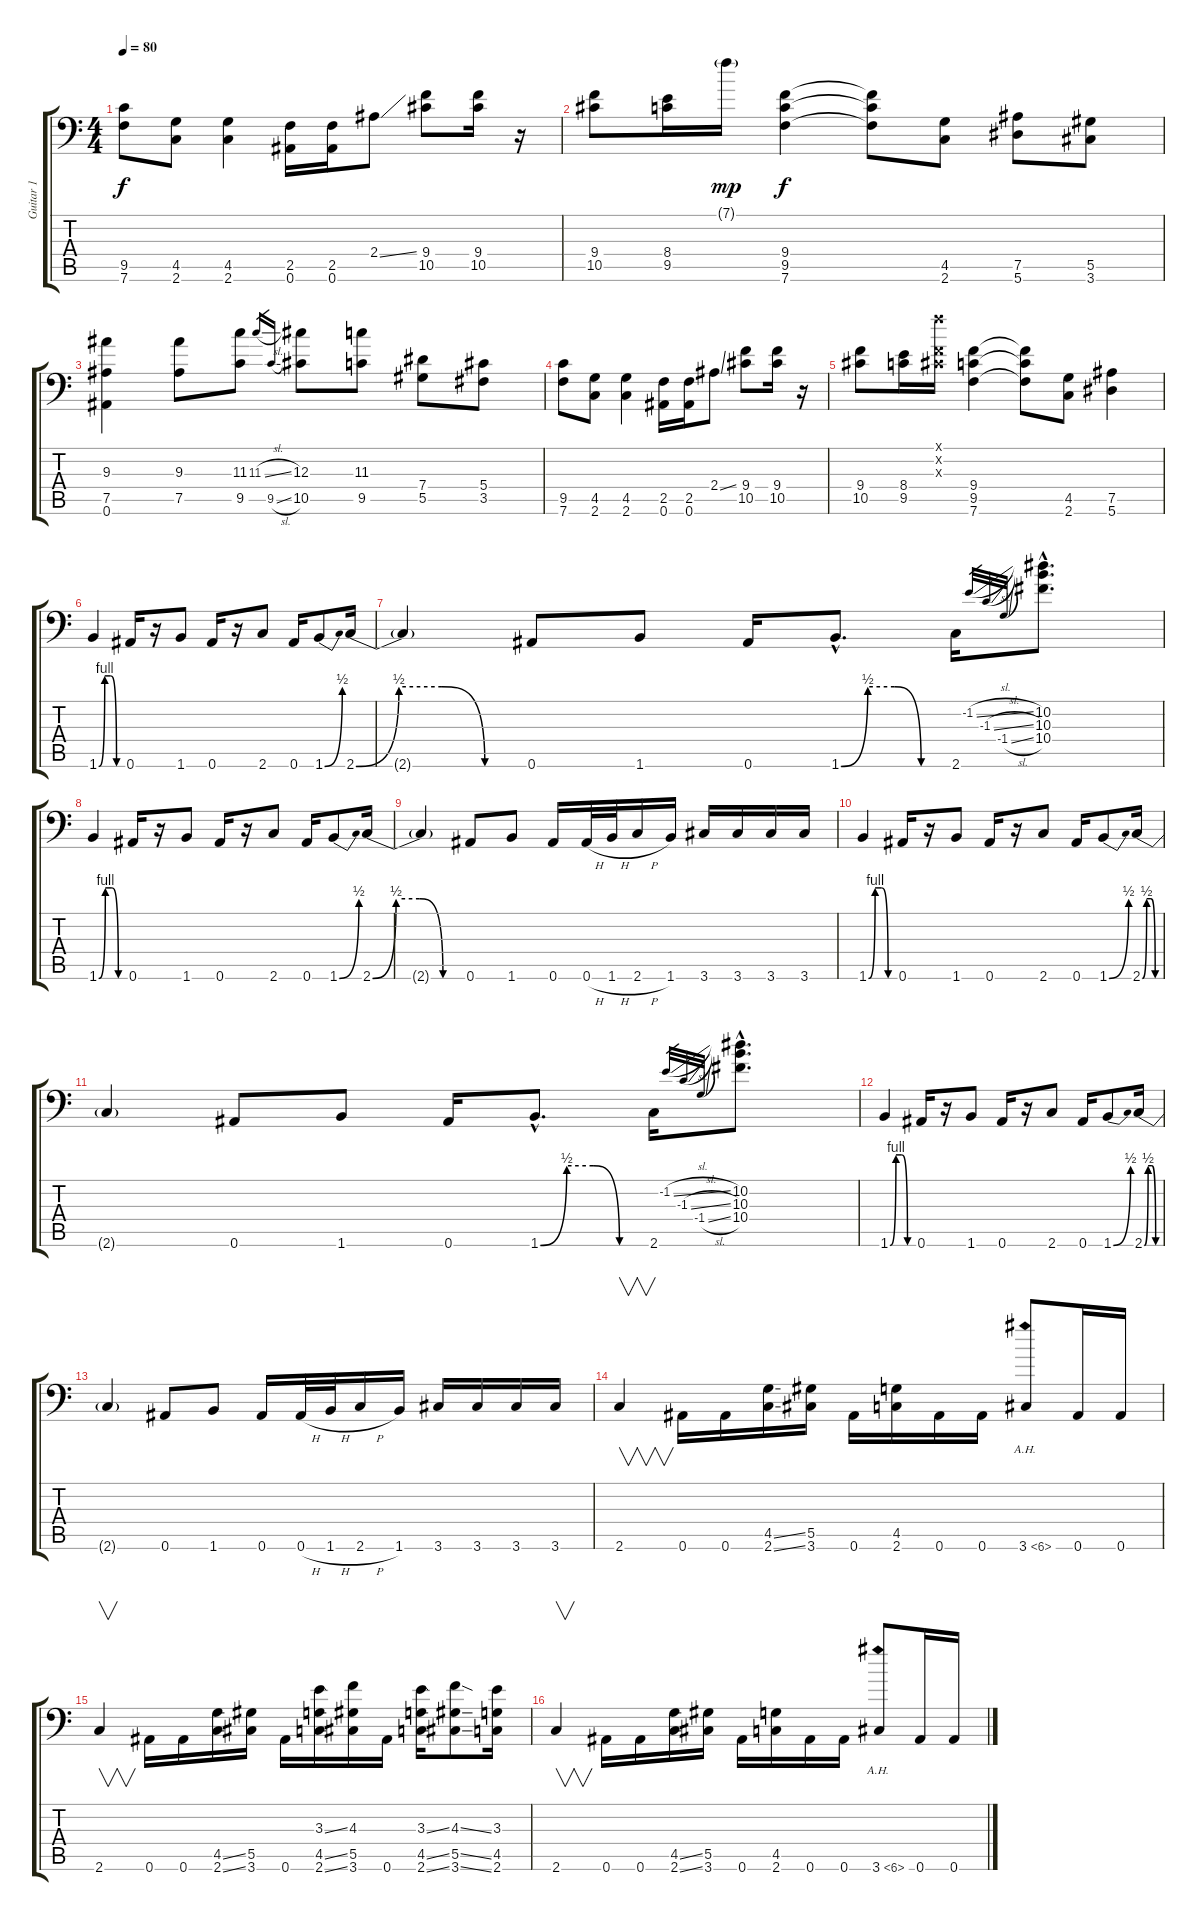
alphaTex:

\track ("Guitar 1" "Guitar 1") {instrument distortionguitar}
\staff {score tabs}
\tuning (Bb3 F3 Db3 Ab2 Eb2 Bb1) {hide}
\ts (4 4)
\tempo 80
\clef f4
\ks c
(9.5 7.6).8{dy f} (4.5 2.6).8 (4.5 2.6).4 (2.5 0.6).16 (2.5 0.6).16 2.4{ss}.8 (9.4 10.5).8 (9.4 10.5).16 r.16 |
(9.4 10.5).8 (8.4 9.5).16 7.1{g}.16{dy mp} (9.4 9.5 7.6).4{dy f} (9.4{t} 9.5{t} 7.6{t}).8 (4.5 2.6).8 (7.5 5.6).8 (5.5 3.6).8 |
(9.3 7.5 0.6).4 (9.3 7.5).8 (11.3 9.5).8 11.3{sl}.16{gr} 9.5{sl}.16{gr} (12.3 10.5).8 (11.3 9.5).8 (7.4 5.5).8 (5.4 3.5).8 |
(9.5 7.6).8 (4.5 2.6).8 (4.5 2.6).4 (2.5 0.6).16 (2.5 0.6).16 2.4{ss}.8 (9.4 10.5).8 (9.4 10.5).16 r.16 |
(9.4 10.5).8 (8.4 9.5).16 (7.1{x} 0.2{x} 0.3{x}).16 (9.4 9.5 7.6).4 (9.4{t} 9.5{t} 7.6{t}).8 (4.5 2.6).8 (7.5 5.6).4 |
1.6{be (custom 0 0 15 4 30 4 45 0 60 0)}.4 0.6.16 r.16 1.6.8 0.6.16 r.16 2.6.8 0.6.16 1.6{be (bend 0 0 60 2)}.8 2.6{be (custom 0 0 15 2 30 2 45 0 60 0)}.16 |
2.6{t}.4 0.6.8 1.6.8 0.6.16 1.6{be (custom 0 0 15 2 30 2 45 0 60 0) hac}.8{d} 2.6.16 -1.2{sl}.32{gr} -1.3{sl}.32{gr} -1.4{sl}.32{gr} (10.2{hac} 10.3{hac} 10.4{hac}).8{d} |
1.6{be (custom 0 0 15 4 30 4 45 0 60 0)}.4 0.6.16 r.16 1.6.8 0.6.16 r.16 2.6.8 0.6.16 1.6{be (bend 0 0 60 2)}.8 2.6{be (custom 0 0 15 2 30 2 45 0 60 0)}.16 |
2.6{t}.4 0.6.8 1.6.8 0.6.16 0.6{h}.32 1.6{h}.32 2.6{h}.16 1.6.16 3.6.16 3.6.16 3.6.16 3.6.16 |
1.6{be (custom 0 0 15 4 30 4 45 0 60 0)}.4 0.6.16 r.16 1.6.8 0.6.16 r.16 2.6.8 0.6.16 1.6{be (bend 0 0 60 2)}.8 2.6{be (custom 0 0 15 2 30 2 45 0 60 0)}.16 |
2.6{t}.4 0.6.8 1.6.8 0.6.16 1.6{be (custom 0 0 15 2 30 2 45 0 60 0) hac}.8{d} 2.6.16 -1.2{sl}.32{gr} -1.3{sl}.32{gr} -1.4{sl}.32{gr} (10.2{hac} 10.3{hac} 10.4{hac}).8{d} |
1.6{be (custom 0 0 15 4 30 4 45 0 60 0)}.4 0.6.16 r.16 1.6.8 0.6.16 r.16 2.6.8 0.6.16 1.6{be (bend 0 0 60 2)}.8 2.6{be (custom 0 0 15 2 30 2 45 0 60 0)}.16 |
2.6{t}.4 0.6.8 1.6.8 0.6.16 0.6{h}.32 1.6{h}.32 2.6{h}.16 1.6.16 3.6.16 3.6.16 3.6.16 3.6.16 |
2.6.4{v} 0.6.16 0.6.16 (4.5{ss} 2.6{ss}).16 (5.5 3.6).16 0.6.16 (4.5 2.6).16 0.6.16 0.6.16 3.6{ah 3}.8 0.6.16 0.6.16 |
2.6.4{v} 0.6.16 0.6.16 (4.5{ss} 2.6{ss}).16 (5.5 3.6).16 0.6.16 (3.3{ss} 4.5{ss} 2.6{ss}).16 (4.3 5.5 3.6).16 0.6.16 (3.3{ss} 4.5{ss} 2.6{ss}).16 (4.3{ss} 5.5{ss} 3.6{ss}).8 (3.3 4.5 2.6).16 |
2.6.4{v} 0.6.16 0.6.16 (4.5{ss} 2.6{ss}).16 (5.5 3.6).16 0.6.16 (4.5 2.6).16 0.6.16 0.6.16 3.6{ah 3}.8 0.6.16 0.6.16
